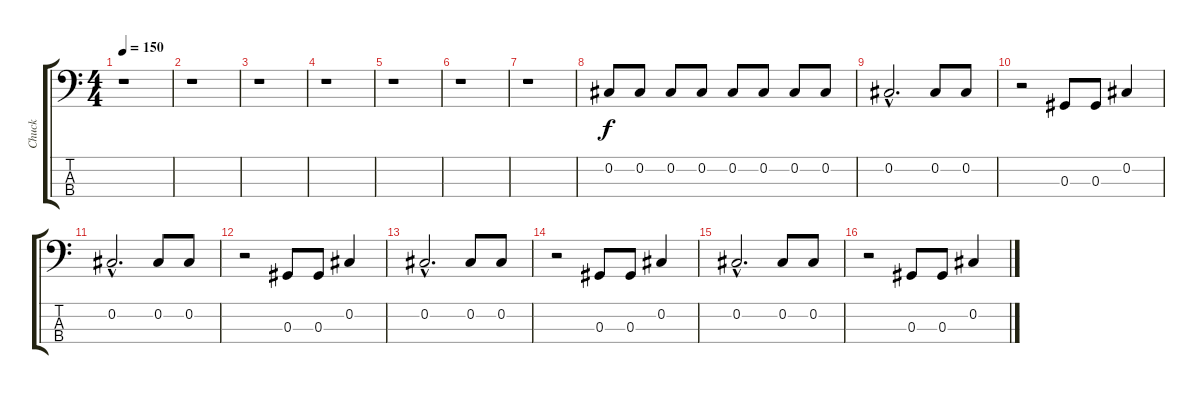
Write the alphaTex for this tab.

\track ("Chuck" "Chuck") {instrument electricbasspick}
\staff {score tabs}
\tuning (Gb2 Db2 Ab1 Eb1) {hide}
\ts (4 4)
\tempo 150
\clef f4
\ks c
r.1{dy f instrument electricbasspick} |
r.1 |
r.1 |
r.1 |
r.1 |
r.1 |
r.1 |
0.2.8 0.2.8 0.2.8 0.2.8 0.2.8 0.2.8 0.2.8 0.2.8 |
0.2{hac}.2{d} 0.2.8 0.2.8 |
r.2 0.3.8 0.3.8 0.2.4 |
0.2{hac}.2{d} 0.2.8 0.2.8 |
r.2 0.3.8 0.3.8 0.2.4 |
0.2{hac}.2{d} 0.2.8 0.2.8 |
r.2 0.3.8 0.3.8 0.2.4 |
0.2{hac}.2{d} 0.2.8 0.2.8 |
r.2 0.3.8 0.3.8 0.2.4
